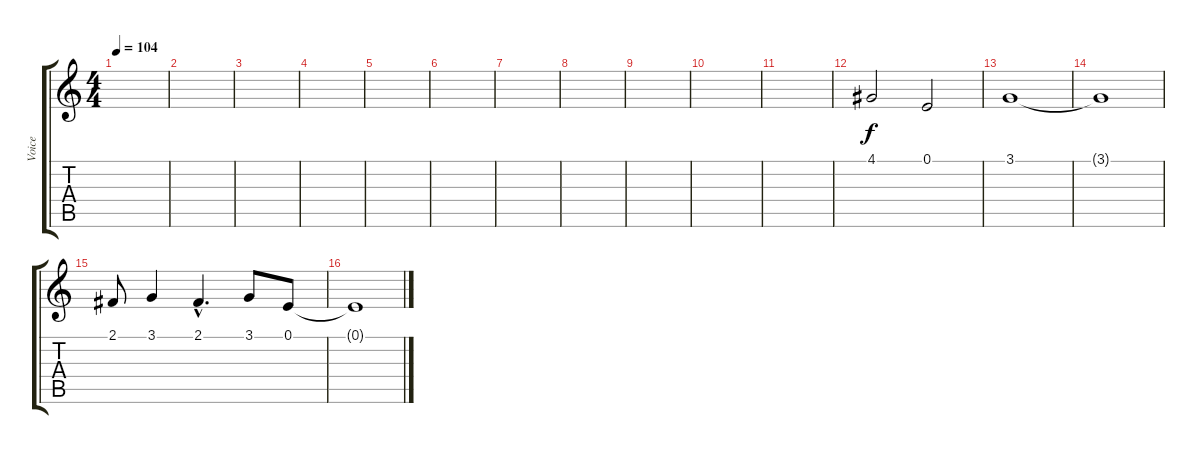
\track ("Voice" "Voice") {instrument choiraahs}
\staff {score tabs}
\tuning (E4 B3 G3 D3 A2 E2) {hide}
\ts (4 4)
\tempo 104
\clef g2
\ks c
|
|
|
|
|
|
|
|
|
|
|
4.1.2 0.1.2 |
3.1.1 |
3.1{t}.1 |
2.1.8 3.1.4 2.1{hac}.4{d} 3.1.8 0.1.8 |
0.1{t}.1
